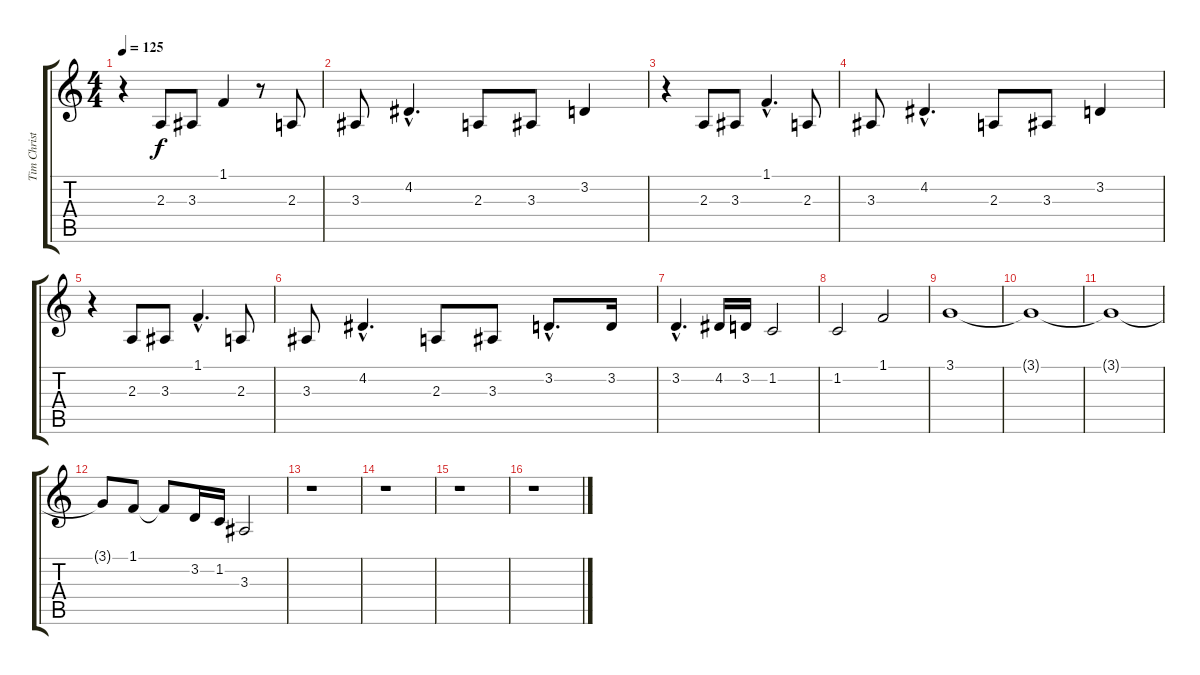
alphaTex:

\track ("Tim Christensen - Vocals" "Tim Christ") {instrument tenorsax}
\staff {score tabs}
\tuning (E4 B3 G3 D3 A2 E2) {hide}
\ts (4 4)
\tempo 125
\clef g2
\ks c
r.4{dy f} 2.3.8 3.3.8 1.1.4 r.8 2.3.8 |
3.3.8 4.2{hac}.4{d} 2.3.8 3.3.8 3.2.4 |
r.4 2.3.8 3.3.8 1.1{hac}.4{d} 2.3.8 |
3.3.8 4.2{hac}.4{d} 2.3.8 3.3.8 3.2.4 |
r.4 2.3.8 3.3.8 1.1{hac}.4{d} 2.3.8 |
3.3.8 4.2{hac}.4{d} 2.3.8 3.3.8 3.2{hac}.8{d} 3.2.16 |
3.2{hac}.4{d} 4.2.16 3.2.16 1.2.2 |
1.2.2 1.1.2 |
3.1.1 |
3.1{t}.1 |
3.1{t}.1 |
3.1{t}.8 1.1.8 1.1{t}.8 3.2.16 1.2.16 3.3.2 |
r.1 |
r.1 |
r.1 |
r.1
